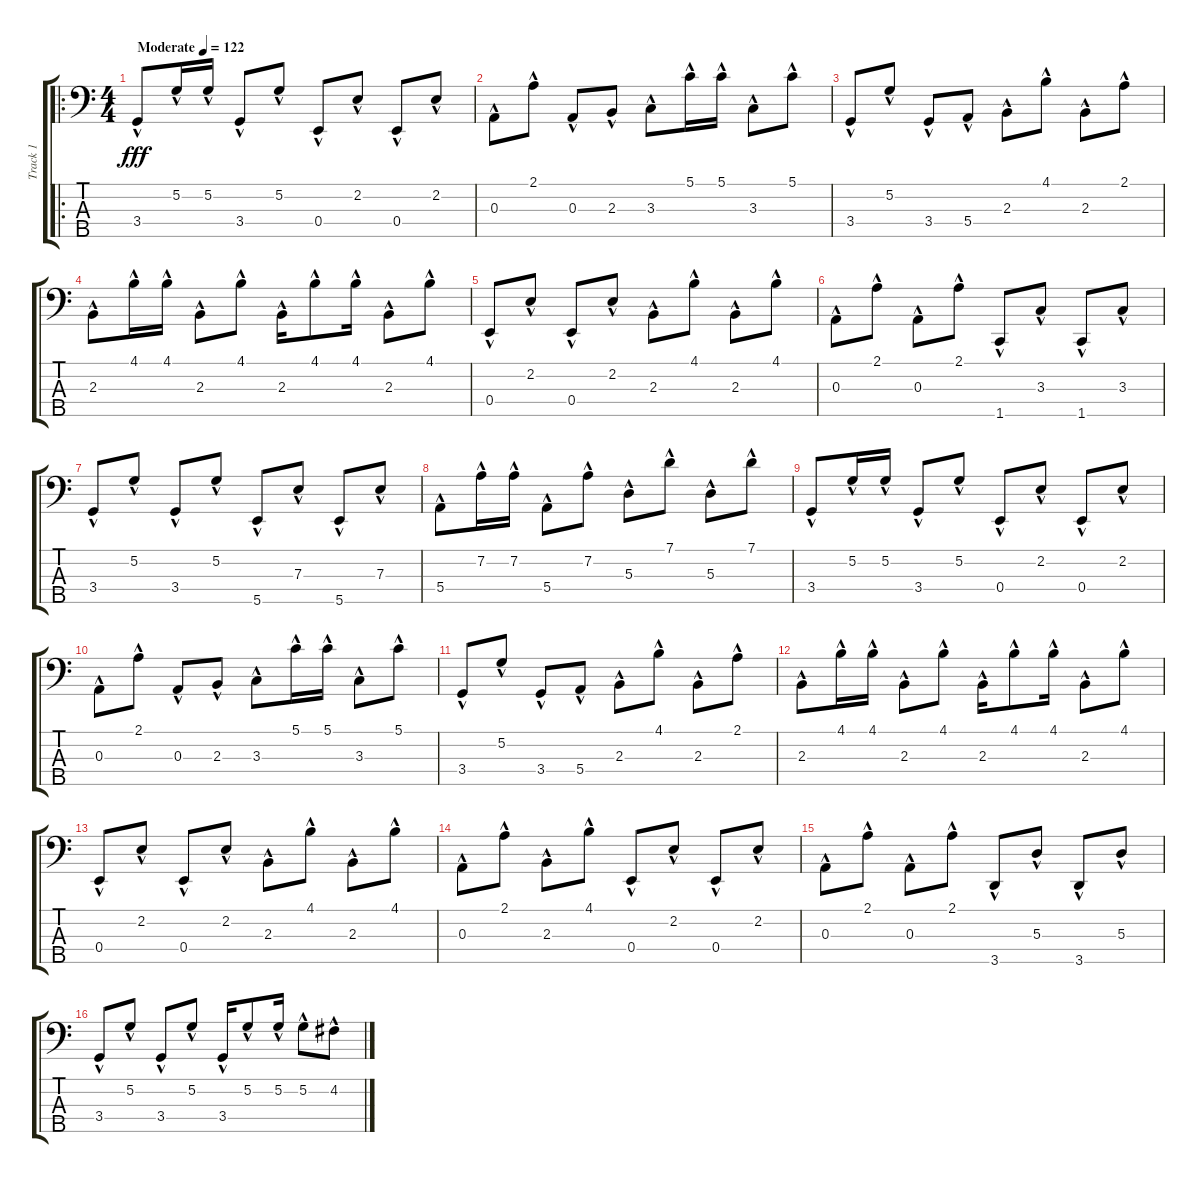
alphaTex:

\track ("Track 1" "Track 1") {instrument electricbassfinger}
\staff {score tabs}
\tuning (G2 D2 A1 E1 B0) {hide}
\ro
\ts (4 4)
\tempo (122 "Moderate")
\clef f4
\ks c
3.4{hac}.8{dy fff instrument electricbassfinger} 5.2{hac}.16 5.2{hac}.16 3.4{hac}.8 5.2{hac}.8 0.4{hac}.8 2.2{hac}.8 0.4{hac}.8 2.2{hac}.8 |
0.3{hac}.8 2.1{hac}.8 0.3{hac}.8 2.3{hac}.8 3.3{hac}.8 5.1{hac}.16 5.1{hac}.16 3.3{hac}.8 5.1{hac}.8 |
3.4{hac}.8 5.2{hac}.8 3.4{hac}.8 5.4{hac}.8 2.3{hac}.8 4.1{hac}.8 2.3{hac}.8 2.1{hac}.8 |
2.3{hac}.8 4.1{hac}.16 4.1{hac}.16 2.3{hac}.8 4.1{hac}.8 2.3{hac}.16 4.1{hac}.8 4.1{hac}.16 2.3{hac}.8 4.1{hac}.8 |
0.4{hac}.8 2.2{hac}.8 0.4{hac}.8 2.2{hac}.8 2.3{hac}.8 4.1{hac}.8 2.3{hac}.8 4.1{hac}.8 |
0.3{hac}.8 2.1{hac}.8 0.3{hac}.8 2.1{hac}.8 1.5{hac}.8 3.3{hac}.8 1.5{hac}.8 3.3{hac}.8 |
3.4{hac}.8 5.2{hac}.8 3.4{hac}.8 5.2{hac}.8 5.5{hac}.8 7.3{hac}.8 5.5{hac}.8 7.3{hac}.8 |
5.4{hac}.8 7.2{hac}.16 7.2{hac}.16 5.4{hac}.8 7.2{hac}.8 5.3{hac}.8 7.1{hac}.8 5.3{hac}.8 7.1{hac}.8 |
3.4{hac}.8 5.2{hac}.16 5.2{hac}.16 3.4{hac}.8 5.2{hac}.8 0.4{hac}.8 2.2{hac}.8 0.4{hac}.8 2.2{hac}.8 |
0.3{hac}.8 2.1{hac}.8 0.3{hac}.8 2.3{hac}.8 3.3{hac}.8 5.1{hac}.16 5.1{hac}.16 3.3{hac}.8 5.1{hac}.8 |
3.4{hac}.8 5.2{hac}.8 3.4{hac}.8 5.4{hac}.8 2.3{hac}.8 4.1{hac}.8 2.3{hac}.8 2.1{hac}.8 |
2.3{hac}.8 4.1{hac}.16 4.1{hac}.16 2.3{hac}.8 4.1{hac}.8 2.3{hac}.16 4.1{hac}.8 4.1{hac}.16 2.3{hac}.8 4.1{hac}.8 |
0.4{hac}.8 2.2{hac}.8 0.4{hac}.8 2.2{hac}.8 2.3{hac}.8 4.1{hac}.8 2.3{hac}.8 4.1{hac}.8 |
0.3{hac}.8 2.1{hac}.8 2.3{hac}.8 4.1{hac}.8 0.4{hac}.8 2.2{hac}.8 0.4{hac}.8 2.2{hac}.8 |
0.3{hac}.8 2.1{hac}.8 0.3{hac}.8 2.1{hac}.8 3.5{hac}.8 5.3{hac}.8 3.5{hac}.8 5.3{hac}.8 |
3.4{hac}.8 5.2{hac}.8 3.4{hac}.8 5.2{hac}.8 3.4{hac}.16 5.2{hac}.8 5.2{hac}.16 5.2{hac}.8 4.2{hac}.8
